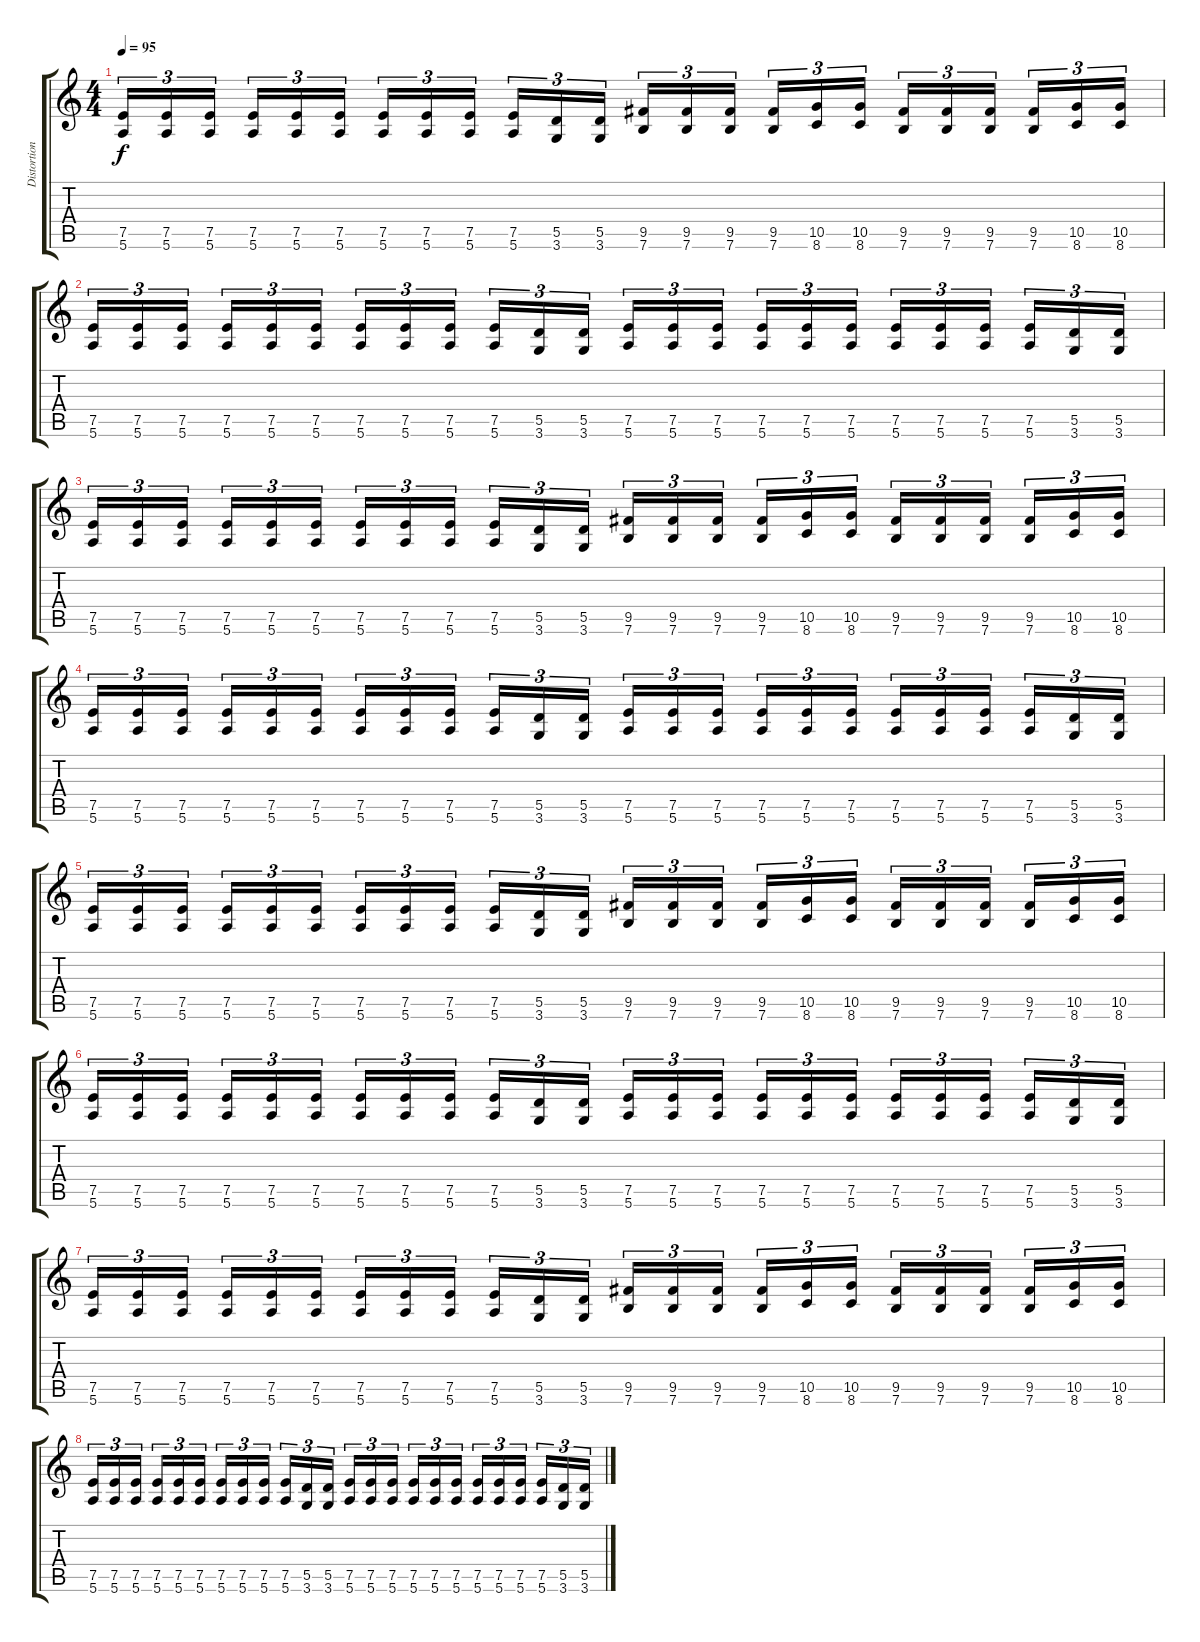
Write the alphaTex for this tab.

\track ("Distortion guitar 2" "Distortion") {instrument overdrivenguitar}
\staff {score tabs}
\tuning (E4 B3 G3 D3 A2 E2) {hide}
\ts (4 4)
\tempo 95
\clef g2
\ks c
(7.5 5.6).16{tu (3 2) dy f} (7.5 5.6).16{tu (3 2)} (7.5 5.6).16{tu (3 2)} (7.5 5.6).16{tu (3 2)} (7.5 5.6).16{tu (3 2)} (7.5 5.6).16{tu (3 2)} (7.5 5.6).16{tu (3 2)} (7.5 5.6).16{tu (3 2)} (7.5 5.6).16{tu (3 2)} (7.5 5.6).16{tu (3 2)} (5.5 3.6).16{tu (3 2)} (5.5 3.6).16{tu (3 2)} (9.5 7.6).16{tu (3 2)} (9.5 7.6).16{tu (3 2)} (9.5 7.6).16{tu (3 2)} (9.5 7.6).16{tu (3 2)} (10.5 8.6).16{tu (3 2)} (10.5 8.6).16{tu (3 2)} (9.5 7.6).16{tu (3 2)} (9.5 7.6).16{tu (3 2)} (9.5 7.6).16{tu (3 2)} (9.5 7.6).16{tu (3 2)} (10.5 8.6).16{tu (3 2)} (10.5 8.6).16{tu (3 2)} |
(7.5 5.6).16{tu (3 2)} (7.5 5.6).16{tu (3 2)} (7.5 5.6).16{tu (3 2)} (7.5 5.6).16{tu (3 2)} (7.5 5.6).16{tu (3 2)} (7.5 5.6).16{tu (3 2)} (7.5 5.6).16{tu (3 2)} (7.5 5.6).16{tu (3 2)} (7.5 5.6).16{tu (3 2)} (7.5 5.6).16{tu (3 2)} (5.5 3.6).16{tu (3 2)} (5.5 3.6).16{tu (3 2)} (7.5 5.6).16{tu (3 2)} (7.5 5.6).16{tu (3 2)} (7.5 5.6).16{tu (3 2)} (7.5 5.6).16{tu (3 2)} (7.5 5.6).16{tu (3 2)} (7.5 5.6).16{tu (3 2)} (7.5 5.6).16{tu (3 2)} (7.5 5.6).16{tu (3 2)} (7.5 5.6).16{tu (3 2)} (7.5 5.6).16{tu (3 2)} (5.5 3.6).16{tu (3 2)} (5.5 3.6).16{tu (3 2)} |
(7.5 5.6).16{tu (3 2)} (7.5 5.6).16{tu (3 2)} (7.5 5.6).16{tu (3 2)} (7.5 5.6).16{tu (3 2)} (7.5 5.6).16{tu (3 2)} (7.5 5.6).16{tu (3 2)} (7.5 5.6).16{tu (3 2)} (7.5 5.6).16{tu (3 2)} (7.5 5.6).16{tu (3 2)} (7.5 5.6).16{tu (3 2)} (5.5 3.6).16{tu (3 2)} (5.5 3.6).16{tu (3 2)} (9.5 7.6).16{tu (3 2)} (9.5 7.6).16{tu (3 2)} (9.5 7.6).16{tu (3 2)} (9.5 7.6).16{tu (3 2)} (10.5 8.6).16{tu (3 2)} (10.5 8.6).16{tu (3 2)} (9.5 7.6).16{tu (3 2)} (9.5 7.6).16{tu (3 2)} (9.5 7.6).16{tu (3 2)} (9.5 7.6).16{tu (3 2)} (10.5 8.6).16{tu (3 2)} (10.5 8.6).16{tu (3 2)} |
(7.5 5.6).16{tu (3 2)} (7.5 5.6).16{tu (3 2)} (7.5 5.6).16{tu (3 2)} (7.5 5.6).16{tu (3 2)} (7.5 5.6).16{tu (3 2)} (7.5 5.6).16{tu (3 2)} (7.5 5.6).16{tu (3 2)} (7.5 5.6).16{tu (3 2)} (7.5 5.6).16{tu (3 2)} (7.5 5.6).16{tu (3 2)} (5.5 3.6).16{tu (3 2)} (5.5 3.6).16{tu (3 2)} (7.5 5.6).16{tu (3 2)} (7.5 5.6).16{tu (3 2)} (7.5 5.6).16{tu (3 2)} (7.5 5.6).16{tu (3 2)} (7.5 5.6).16{tu (3 2)} (7.5 5.6).16{tu (3 2)} (7.5 5.6).16{tu (3 2)} (7.5 5.6).16{tu (3 2)} (7.5 5.6).16{tu (3 2)} (7.5 5.6).16{tu (3 2)} (5.5 3.6).16{tu (3 2)} (5.5 3.6).16{tu (3 2)} |
(7.5 5.6).16{tu (3 2)} (7.5 5.6).16{tu (3 2)} (7.5 5.6).16{tu (3 2)} (7.5 5.6).16{tu (3 2)} (7.5 5.6).16{tu (3 2)} (7.5 5.6).16{tu (3 2)} (7.5 5.6).16{tu (3 2)} (7.5 5.6).16{tu (3 2)} (7.5 5.6).16{tu (3 2)} (7.5 5.6).16{tu (3 2)} (5.5 3.6).16{tu (3 2)} (5.5 3.6).16{tu (3 2)} (9.5 7.6).16{tu (3 2)} (9.5 7.6).16{tu (3 2)} (9.5 7.6).16{tu (3 2)} (9.5 7.6).16{tu (3 2)} (10.5 8.6).16{tu (3 2)} (10.5 8.6).16{tu (3 2)} (9.5 7.6).16{tu (3 2)} (9.5 7.6).16{tu (3 2)} (9.5 7.6).16{tu (3 2)} (9.5 7.6).16{tu (3 2)} (10.5 8.6).16{tu (3 2)} (10.5 8.6).16{tu (3 2)} |
(7.5 5.6).16{tu (3 2)} (7.5 5.6).16{tu (3 2)} (7.5 5.6).16{tu (3 2)} (7.5 5.6).16{tu (3 2)} (7.5 5.6).16{tu (3 2)} (7.5 5.6).16{tu (3 2)} (7.5 5.6).16{tu (3 2)} (7.5 5.6).16{tu (3 2)} (7.5 5.6).16{tu (3 2)} (7.5 5.6).16{tu (3 2)} (5.5 3.6).16{tu (3 2)} (5.5 3.6).16{tu (3 2)} (7.5 5.6).16{tu (3 2)} (7.5 5.6).16{tu (3 2)} (7.5 5.6).16{tu (3 2)} (7.5 5.6).16{tu (3 2)} (7.5 5.6).16{tu (3 2)} (7.5 5.6).16{tu (3 2)} (7.5 5.6).16{tu (3 2)} (7.5 5.6).16{tu (3 2)} (7.5 5.6).16{tu (3 2)} (7.5 5.6).16{tu (3 2)} (5.5 3.6).16{tu (3 2)} (5.5 3.6).16{tu (3 2)} |
(7.5 5.6).16{tu (3 2)} (7.5 5.6).16{tu (3 2)} (7.5 5.6).16{tu (3 2)} (7.5 5.6).16{tu (3 2)} (7.5 5.6).16{tu (3 2)} (7.5 5.6).16{tu (3 2)} (7.5 5.6).16{tu (3 2)} (7.5 5.6).16{tu (3 2)} (7.5 5.6).16{tu (3 2)} (7.5 5.6).16{tu (3 2)} (5.5 3.6).16{tu (3 2)} (5.5 3.6).16{tu (3 2)} (9.5 7.6).16{tu (3 2)} (9.5 7.6).16{tu (3 2)} (9.5 7.6).16{tu (3 2)} (9.5 7.6).16{tu (3 2)} (10.5 8.6).16{tu (3 2)} (10.5 8.6).16{tu (3 2)} (9.5 7.6).16{tu (3 2)} (9.5 7.6).16{tu (3 2)} (9.5 7.6).16{tu (3 2)} (9.5 7.6).16{tu (3 2)} (10.5 8.6).16{tu (3 2)} (10.5 8.6).16{tu (3 2)} |
(7.5 5.6).16{tu (3 2)} (7.5 5.6).16{tu (3 2)} (7.5 5.6).16{tu (3 2)} (7.5 5.6).16{tu (3 2)} (7.5 5.6).16{tu (3 2)} (7.5 5.6).16{tu (3 2)} (7.5 5.6).16{tu (3 2)} (7.5 5.6).16{tu (3 2)} (7.5 5.6).16{tu (3 2)} (7.5 5.6).16{tu (3 2)} (5.5 3.6).16{tu (3 2)} (5.5 3.6).16{tu (3 2)} (7.5 5.6).16{tu (3 2)} (7.5 5.6).16{tu (3 2)} (7.5 5.6).16{tu (3 2)} (7.5 5.6).16{tu (3 2)} (7.5 5.6).16{tu (3 2)} (7.5 5.6).16{tu (3 2)} (7.5 5.6).16{tu (3 2)} (7.5 5.6).16{tu (3 2)} (7.5 5.6).16{tu (3 2)} (7.5 5.6).16{tu (3 2)} (5.5 3.6).16{tu (3 2)} (5.5 3.6).16{tu (3 2)}
